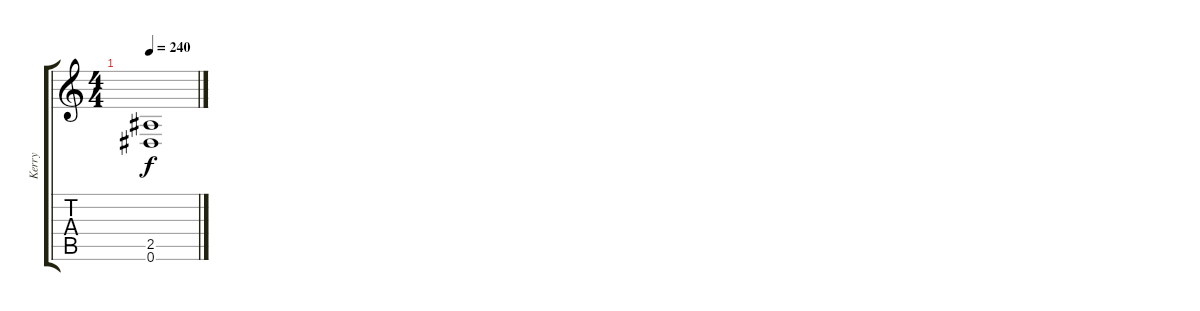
\track ("Kerry" "Kerry") {instrument distortionguitar}
\staff {score tabs}
\tuning (Eb4 Bb3 Gb3 Db3 Ab2 Eb2) {hide}
\ts (4 4)
\tempo 240
\clef g2
\ks c
(2.5{t} 0.6{t}).1{dy f}
